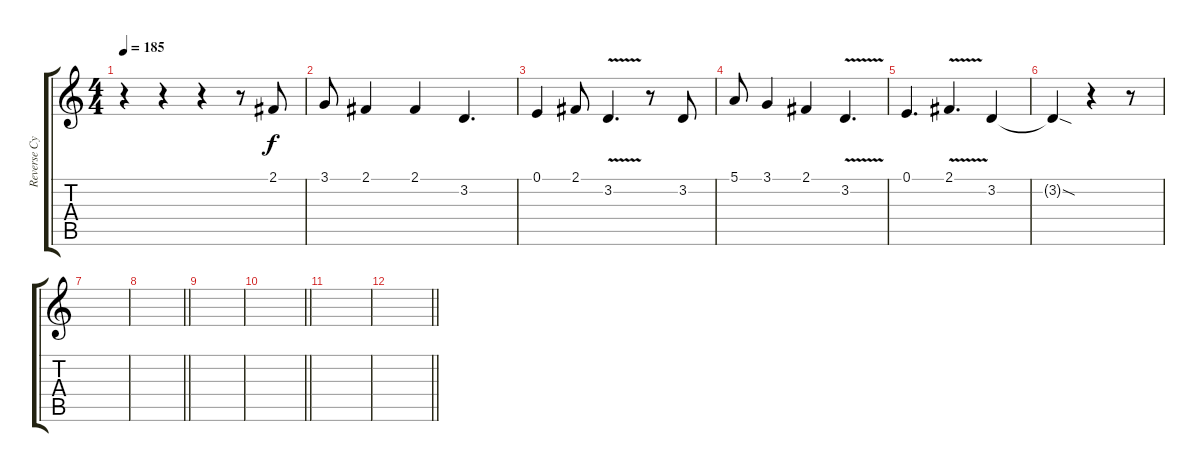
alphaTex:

\track ("Reverse Cymbal" "Reverse Cy") {instrument reversecymbal}
\staff {score tabs}
\tuning (E4 B3 G3 D3 A2 E2) {hide}
\ts (4 4)
\tempo 185
\clef g2
\ks c
r.4{dy f volume 10 instrument tenorsax} r.4 r.4 r.8 2.1.8 |
3.1.8 2.1.4 2.1.4 3.2.4{d} |
0.1.4 2.1.8 3.2{v}.4{d} r.8 3.2.8 |
5.1.8 3.1.4 2.1.4 3.2{v}.4{d} |
0.1.4{d} 2.1{v}.4{d} 3.2.4 |
3.2{sod t}.4 r.4 r.8 |
|
\barLineRight lightlight
|
|
\barLineRight lightlight
|
|
\barLineRight lightlight
